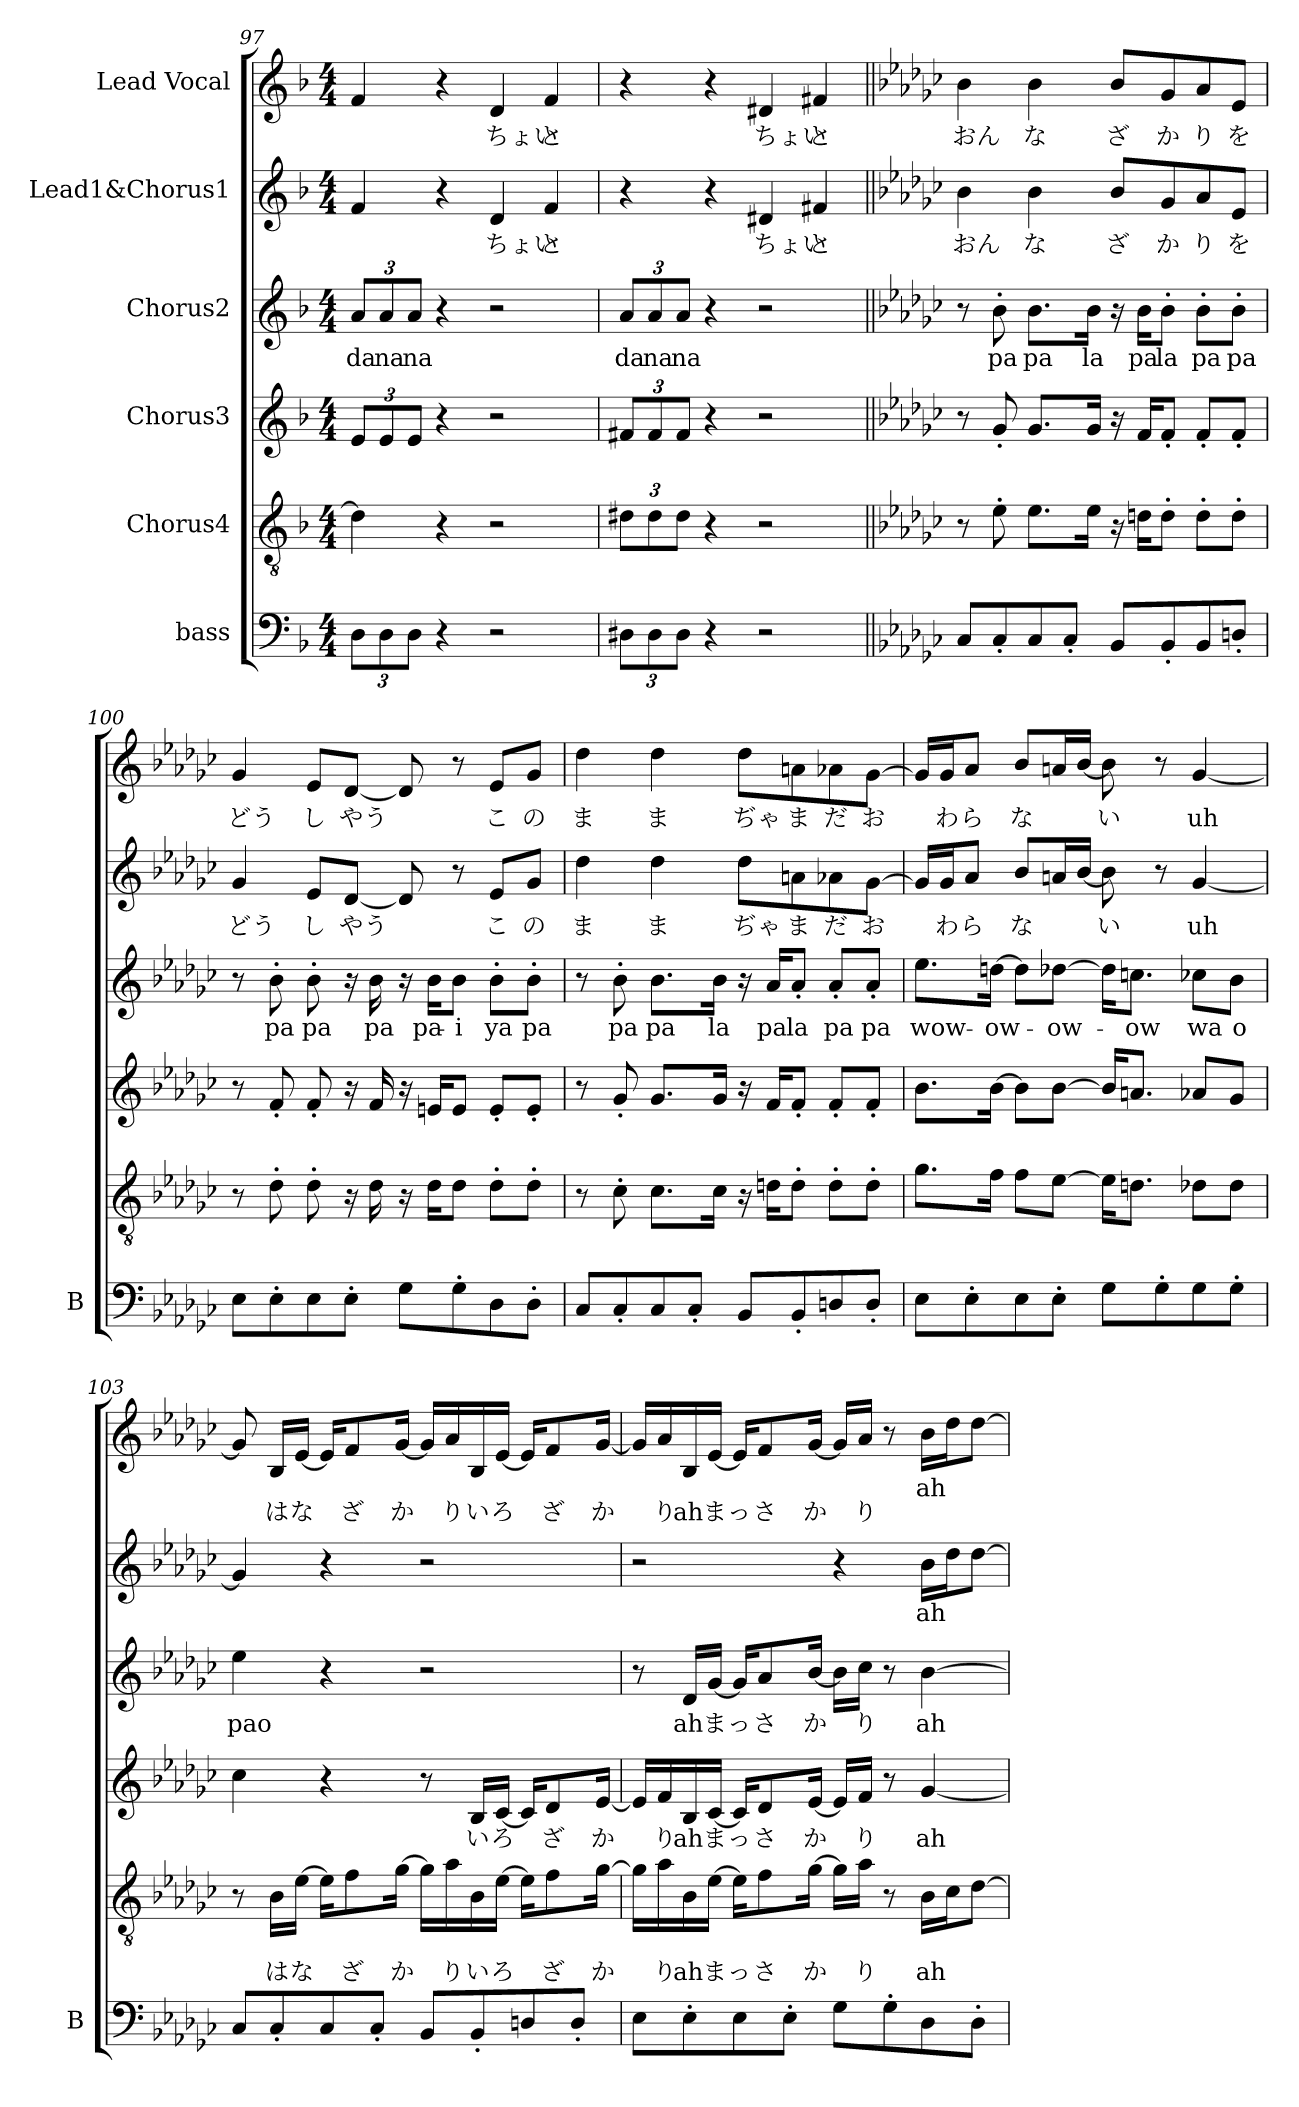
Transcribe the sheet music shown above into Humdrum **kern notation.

**kern	**kern	**text	**text	**kern	**text	**kern	**text	**kern	**text	**kern	**text	**text
*part6	*part5	*part5	*part5	*part4	*part4	*part3	*part3	*part2	*part2	*part1	*part1	*part1
*staff6	*staff5	*staff5	*staff5	*staff4	*staff4	*staff3	*staff3	*staff2	*staff2	*staff1	*staff1	*staff1
*I"bass	*I"Chorus4	*	*	*I"Chorus3	*	*I"Chorus2	*	*I"Lead1&amp;Chorus1	*	*I"Lead Vocal	*	*
*I'B	*	*	*	*	*	*	*	*	*	*	*	*
*clefF4	*clefGv2	*	*	*clefG2	*	*clefG2	*	*clefG2	*	*clefG2	*	*
*k[b-]	*k[b-]	*	*	*k[b-]	*	*k[b-]	*	*k[b-]	*	*k[b-]	*	*
*M4/4	*M4/4	*	*	*M4/4	*	*M4/4	*	*M4/4	*	*M4/4	*	*
=97	=97	=97	=97	=97	=97	=97	=97	=97	=97	=97	=97	=97
12DL	4d]	.	.	12eL	.	12aL	da	4f	.	4f	.	.
12D	.	.	.	12e	.	12a	na	.	.	.	.	.
12DJ	.	.	.	12eJ	.	12aJ	na	.	.	.	.	.
4r	4r	.	.	4r	.	4r	.	4r	.	4r	.	.
2r	2r	.	.	2r	.	2r	.	4d	ちょい	4d	ちょい	.
.	.	.	.	.	.	.	.	4f	と	4f	と	.
=98	=98	=98	=98	=98	=98	=98	=98	=98	=98	=98	=98	=98
12D#XL	12d#XL	.	.	12f#XL	.	12aL	da	4r	.	4r	.	.
12D#	12d#	.	.	12f#	.	12a	na	.	.	.	.	.
12D#J	12d#J	.	.	12f#J	.	12aJ	na	.	.	.	.	.
4r	4r	.	.	4r	.	4r	.	4r	.	4r	.	.
2r	2r	.	.	2r	.	2r	.	4d#X	ちょい	4d#X	ちょい	.
.	.	.	.	.	.	.	.	4f#X	と	4f#X	と	.
=99||	=99||	=99||	=99||	=99||	=99||	=99||	=99||	=99||	=99||	=99||	=99||	=99||
*k[b-e-a-d-g-c-]	*k[b-e-a-d-g-c-]	*	*	*k[b-e-a-d-g-c-]	*	*k[b-e-a-d-g-c-]	*	*k[b-e-a-d-g-c-]	*	*k[b-e-a-d-g-c-]	*	*
8C-L	8r	.	.	8r	.	8r	.	4b-	おん	4b-	おん	.
8C-'	8e-'	.	.	8g-'	.	8b-'	pa	.	.	.	.	.
8C-	8.e-L	.	.	8.g-L	.	8.b-L	pa	4b-	な	4b-	な	.
8C-'J	.	.	.	.	.	.	.	.	.	.	.	.
.	16e-Jk	.	.	16g-Jk	.	16b-Jk	la	.	.	.	.	.
8BB-L	16r	.	.	16r	.	16r	.	8b-L	ざ	8b-L	ざ	.
.	16dnKL	.	.	16fKL	.	16b-KL	pa	.	.	.	.	.
8BB-'	8d'J	.	.	8f'J	.	8b-'J	la	8g-	か	8g-	か	.
8BB-	8d'L	.	.	8f'L	.	8b-'L	pa	8a-	り	8a-	り	.
8Dn'J	8d'J	.	.	8f'J	.	8b-'J	pa	8e-J	を	8e-J	を	.
=100	=100	=100	=100	=100	=100	=100	=100	=100	=100	=100	=100	=100
8E-L	8r	.	.	8r	.	8r	.	4g-	どう	4g-	どう	.
8E-'	8d-'	.	.	8f'	.	8b-'	pa	.	.	.	.	.
8E-	8d-'	.	.	8f'	.	8b-'	pa	8e-L	し	8e-L	し	.
8E-'J	16r	.	.	16r	.	16r	.	[8d-J	やう	[8d-J	やう	.
.	16d-	.	.	16f	.	16b-	pa	.	.	.	.	.
8G-L	16r	.	.	16r	.	16r	.	8d-]	.	8d-]	.	.
.	16d-KL	.	.	16enKL	.	16b-KL	pa-	.	.	.	.	.
8G-'	8d-J	.	.	8eJ	.	8b-J	-i	8r	.	8r	.	.
8D-	8d-'L	.	.	8e'L	.	8b-'L	ya	8e-L	こ	8e-L	こ	.
8D-'J	8d-'J	.	.	8e'J	.	8b-'J	pa	8g-J	の	8g-J	の	.
=101	=101	=101	=101	=101	=101	=101	=101	=101	=101	=101	=101	=101
8C-L	8r	.	.	8r	.	8r	.	4dd-	ま	4dd-	ま	.
8C-'	8c-'	.	.	8g-'	.	8b-'	pa	.	.	.	.	.
8C-	8.c-L	.	.	8.g-L	.	8.b-L	pa	4dd-	ま	4dd-	ま	.
8C-'J	.	.	.	.	.	.	.	.	.	.	.	.
.	16c-Jk	.	.	16g-Jk	.	16b-Jk	la	.	.	.	.	.
8BB-L	16r	.	.	16r	.	16r	.	8dd-L	ぢゃ	8dd-L	ぢゃ	.
.	16dnKL	.	.	16fKL	.	16a-KL	pa	.	.	.	.	.
8BB-'	8d'J	.	.	8f'J	.	8a-'J	la	8an	ま	8an	ま	.
8Dn	8d'L	.	.	8f'L	.	8a-'L	pa	8a-X	だ	8a-X	だ	.
8D'J	8d'J	.	.	8f'J	.	8a-'J	pa	[8g-J	お	[8g-J	お	.
=102	=102	=102	=102	=102	=102	=102	=102	=102	=102	=102	=102	=102
8E-L	8.g-L	.	.	8.b-L	.	8.ee-L	wow-	16g-LL]	.	16g-LL]	.	.
.	.	.	.	.	.	.	.	16g-J	わ	16g-J	わ	.
8E-'	.	.	.	.	.	.	.	8a-J	ら	8a-J	ら	.
.	16fJk	.	.	[16b-Jk	.	[16ddnJk	-ow-	.	.	.	.	.
8E-	8fL	.	.	8b-L]	.	8ddL]	.	8b-L	な	8b-L	な	.
8E-'J	[8e-J	.	.	[8b-J	.	[8dd-XJ	-ow-	16anL	.	16anL	.	.
.	.	.	.	.	.	.	.	[16b-JJ	.	[16b-JJ	.	.
8G-L	16e-KL]	.	.	16b-KL]	.	16dd-KL]	.	8b-]	い	8b-]	い	.
.	8.dnJ	.	.	8.anJ	.	8.ccnJ	-ow	.	.	.	.	.
8G-'	.	.	.	.	.	.	.	8r	.	8r	.	.
8G-	8d-XL	.	.	8a-XL	.	8cc-XL	wa	[4g-	uh	[4g-	uh	.
8G-'J	8d-J	.	.	8g-J	.	8b-J	o	.	.	.	.	.
=103	=103	=103	=103	=103	=103	=103	=103	=103	=103	=103	=103	=103
8C-L	8r	.	.	4cc-	.	4ee-	pao	4g-]	.	8g-]	.	.
8C-'	16B-LL	.	は	.	.	.	.	.	.	16B-LL	.	は
.	[16e-JJ	.	な	.	.	.	.	.	.	[16e-JJ	.	な
8C-	16e-KL]	.	.	4r	.	4r	.	4r	.	16e-KL]	.	.
.	8f	.	ざ	.	.	.	.	.	.	8f	.	ざ
8C-'J	.	.	.	.	.	.	.	.	.	.	.	.
.	[16g-Jk	.	か	.	.	.	.	.	.	[16g-Jk	.	か
8BB-L	16g-LL]	.	.	8r	.	2r	.	2r	.	16g-LL]	.	.
.	16a-	.	り	.	.	.	.	.	.	16a-	.	り
8BB-'	16B-	.	い	16B-LL	い	.	.	.	.	16B-	.	い
.	[16e-JJ	.	ろ	[16c-JJ	ろ	.	.	.	.	[16e-JJ	.	ろ
8Dn	16e-KL]	.	.	16c-KL]	.	.	.	.	.	16e-KL]	.	.
.	8f	.	ざ	8d-	ざ	.	.	.	.	8f	.	ざ
8D'J	.	.	.	.	.	.	.	.	.	.	.	.
.	[16g-Jk	.	か	[16e-Jk	か	.	.	.	.	[16g-Jk	.	か
=104	=104	=104	=104	=104	=104	=104	=104	=104	=104	=104	=104	=104
8E-L	16g-LL]	.	.	16e-LL]	.	8r	.	2r	.	16g-LL]	.	.
.	16a-	.	り	16f	り	.	.	.	.	16a-	.	り
8E-'	16B-	.	ah	16B-	ah	16d-LL	ah	.	.	16B-	.	ah
.	[16e-JJ	.	まっ	[16c-JJ	まっ	[16g-JJ	まっ	.	.	[16e-JJ	.	まっ
8E-	16e-KL]	.	.	16c-KL]	.	16g-KL]	.	.	.	16e-KL]	.	.
.	8f	.	さ	8d-	さ	8a-	さ	.	.	8f	.	さ
8E-'J	.	.	.	.	.	.	.	.	.	.	.	.
.	[16g-Jk	.	か	[16e-Jk	か	[16b-Jk	か	.	.	[16g-Jk	.	か
8G-L	16g-LL]	.	.	16e-LL]	.	16b-LL]	.	4r	.	16g-LL]	.	.
.	16a-JJ	.	り	16fJJ	り	16cc-JJ	り	.	.	16a-JJ	.	り
8G-'	8r	.	.	8r	.	8r	.	.	.	8r	.	.
8D-	16B-LL	.	ah	[4g-	ah	[4b-	ah	16b-LL	ah	16b-LL	ah	.
.	16c-J	.	.	.	.	.	.	16dd-J	.	16dd-J	.	.
8D-'J	[8d-J	.	.	.	.	.	.	[8dd-J	.	[8dd-J	.	.
=	=	=	=	=	=	=	=	=	=	=	=	=
*-	*-	*-	*-	*-	*-	*-	*-	*-	*-	*-	*-	*-
